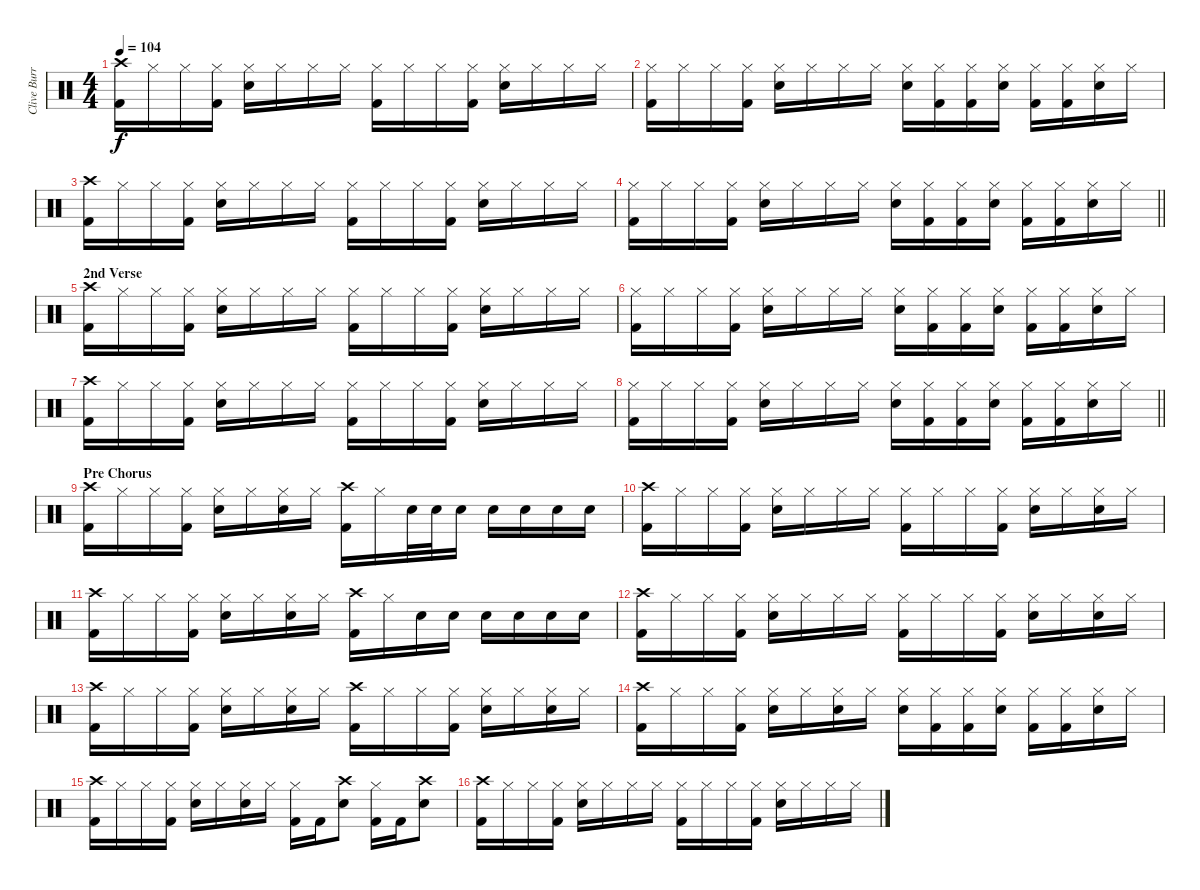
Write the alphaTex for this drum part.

\track ("Clive Burr" "Clive Burr") {instrument percussion}
\staff {score}
\articulation defaults
\ts (4 4)
\tempo 104
\clef neutral
\ks c
("Crash high (hit)" "Kick (hit) 2").16{dy f} "Hi-Hat (closed)".16 "Hi-Hat (closed)".16 ("Hi-Hat (closed)" "Kick (hit) 2").16 ("Hi-Hat (closed)" "Snare (hit) 2").16 "Hi-Hat (closed)".16 "Hi-Hat (closed)".16 "Hi-Hat (closed)".16 ("Hi-Hat (closed)" "Kick (hit) 2").16 "Hi-Hat (closed)".16 "Hi-Hat (closed)".16 ("Hi-Hat (closed)" "Kick (hit) 2").16 ("Hi-Hat (closed)" "Snare (hit) 2").16 "Hi-Hat (closed)".16 "Hi-Hat (closed)".16 "Hi-Hat (closed)".16 |
("Hi-Hat (closed)" "Kick (hit) 2").16 "Hi-Hat (closed)".16 "Hi-Hat (closed)".16 ("Hi-Hat (closed)" "Kick (hit) 2").16 ("Hi-Hat (closed)" "Snare (hit) 2").16 "Hi-Hat (closed)".16 "Hi-Hat (closed)".16 "Hi-Hat (closed)".16 ("Hi-Hat (closed)" "Snare (hit) 2").16 ("Hi-Hat (closed)" "Kick (hit) 2").16 ("Hi-Hat (closed)" "Kick (hit) 2").16 ("Hi-Hat (closed)" "Snare (hit) 2").16 ("Hi-Hat (closed)" "Kick (hit) 2").16 ("Hi-Hat (closed)" "Kick (hit) 2").16 ("Hi-Hat (closed)" "Snare (hit) 2").16 "Hi-Hat (closed)".16 |
("Crash high (hit)" "Kick (hit) 2").16 "Hi-Hat (closed)".16 "Hi-Hat (closed)".16 ("Hi-Hat (closed)" "Kick (hit) 2").16 ("Hi-Hat (closed)" "Snare (hit) 2").16 "Hi-Hat (closed)".16 "Hi-Hat (closed)".16 "Hi-Hat (closed)".16 ("Hi-Hat (closed)" "Kick (hit) 2").16 "Hi-Hat (closed)".16 "Hi-Hat (closed)".16 ("Hi-Hat (closed)" "Kick (hit) 2").16 ("Hi-Hat (closed)" "Snare (hit) 2").16 "Hi-Hat (closed)".16 "Hi-Hat (closed)".16 "Hi-Hat (closed)".16 |
\barLineRight lightlight
("Hi-Hat (closed)" "Kick (hit) 2").16 "Hi-Hat (closed)".16 "Hi-Hat (closed)".16 ("Hi-Hat (closed)" "Kick (hit) 2").16 ("Hi-Hat (closed)" "Snare (hit) 2").16 "Hi-Hat (closed)".16 "Hi-Hat (closed)".16 "Hi-Hat (closed)".16 ("Hi-Hat (closed)" "Snare (hit) 2").16 ("Hi-Hat (closed)" "Kick (hit) 2").16 ("Hi-Hat (closed)" "Kick (hit) 2").16 ("Hi-Hat (closed)" "Snare (hit) 2").16 ("Hi-Hat (closed)" "Kick (hit) 2").16 ("Hi-Hat (closed)" "Kick (hit) 2").16 ("Hi-Hat (closed)" "Snare (hit) 2").16 "Hi-Hat (closed)".16 |
\section ("" "2nd Verse")
("Crash high (hit)" "Kick (hit) 2").16 "Hi-Hat (closed)".16 "Hi-Hat (closed)".16 ("Hi-Hat (closed)" "Kick (hit) 2").16 ("Hi-Hat (closed)" "Snare (hit) 2").16 "Hi-Hat (closed)".16 "Hi-Hat (closed)".16 "Hi-Hat (closed)".16 ("Hi-Hat (closed)" "Kick (hit) 2").16 "Hi-Hat (closed)".16 "Hi-Hat (closed)".16 ("Hi-Hat (closed)" "Kick (hit) 2").16 ("Hi-Hat (closed)" "Snare (hit) 2").16 "Hi-Hat (closed)".16 "Hi-Hat (closed)".16 "Hi-Hat (closed)".16 |
("Hi-Hat (closed)" "Kick (hit) 2").16 "Hi-Hat (closed)".16 "Hi-Hat (closed)".16 ("Hi-Hat (closed)" "Kick (hit) 2").16 ("Hi-Hat (closed)" "Snare (hit) 2").16 "Hi-Hat (closed)".16 "Hi-Hat (closed)".16 "Hi-Hat (closed)".16 ("Hi-Hat (closed)" "Snare (hit) 2").16 ("Hi-Hat (closed)" "Kick (hit) 2").16 ("Hi-Hat (closed)" "Kick (hit) 2").16 ("Hi-Hat (closed)" "Snare (hit) 2").16 ("Hi-Hat (closed)" "Kick (hit) 2").16 ("Hi-Hat (closed)" "Kick (hit) 2").16 ("Hi-Hat (closed)" "Snare (hit) 2").16 "Hi-Hat (closed)".16 |
("Crash high (hit)" "Kick (hit) 2").16 "Hi-Hat (closed)".16 "Hi-Hat (closed)".16 ("Hi-Hat (closed)" "Kick (hit) 2").16 ("Hi-Hat (closed)" "Snare (hit) 2").16 "Hi-Hat (closed)".16 "Hi-Hat (closed)".16 "Hi-Hat (closed)".16 ("Hi-Hat (closed)" "Kick (hit) 2").16 "Hi-Hat (closed)".16 "Hi-Hat (closed)".16 ("Hi-Hat (closed)" "Kick (hit) 2").16 ("Hi-Hat (closed)" "Snare (hit) 2").16 "Hi-Hat (closed)".16 "Hi-Hat (closed)".16 "Hi-Hat (closed)".16 |
\barLineRight lightlight
("Hi-Hat (closed)" "Kick (hit) 2").16 "Hi-Hat (closed)".16 "Hi-Hat (closed)".16 ("Hi-Hat (closed)" "Kick (hit) 2").16 ("Hi-Hat (closed)" "Snare (hit) 2").16 "Hi-Hat (closed)".16 "Hi-Hat (closed)".16 "Hi-Hat (closed)".16 ("Hi-Hat (closed)" "Snare (hit) 2").16 ("Hi-Hat (closed)" "Kick (hit) 2").16 ("Hi-Hat (closed)" "Kick (hit) 2").16 ("Hi-Hat (closed)" "Snare (hit) 2").16 ("Hi-Hat (closed)" "Kick (hit) 2").16 ("Hi-Hat (closed)" "Kick (hit) 2").16 ("Hi-Hat (closed)" "Snare (hit) 2").16 "Hi-Hat (closed)".16 |
\section ("" "Pre Chorus")
("Crash high (hit)" "Kick (hit) 2").16 "Hi-Hat (closed)".16 "Hi-Hat (closed)".16 ("Hi-Hat (closed)" "Kick (hit) 2").16 ("Hi-Hat (closed)" "Snare (hit) 2").16 "Hi-Hat (closed)".16 ("Hi-Hat (closed)" "Snare (hit) 2").16 "Hi-Hat (closed)".16 ("Crash high (hit)" "Kick (hit) 2").16 "Hi-Hat (closed)".16 "Snare (hit) 2".32 "Snare (hit) 2".32 "Snare (hit) 2".16 "Snare (hit) 2".16 "Snare (hit) 2".16 "Snare (hit) 2".16 "Snare (hit) 2".16 |
("Crash high (hit)" "Kick (hit) 2").16 "Hi-Hat (closed)".16 "Hi-Hat (closed)".16 ("Hi-Hat (closed)" "Kick (hit) 2").16 ("Hi-Hat (closed)" "Snare (hit) 2").16 "Hi-Hat (closed)".16 "Hi-Hat (closed)".16 "Hi-Hat (closed)".16 ("Hi-Hat (closed)" "Kick (hit) 2").16 "Hi-Hat (closed)".16 "Hi-Hat (closed)".16 ("Hi-Hat (closed)" "Kick (hit) 2").16 ("Hi-Hat (closed)" "Snare (hit) 2").16 "Hi-Hat (closed)".16 ("Hi-Hat (closed)" "Snare (hit) 2").16 "Hi-Hat (closed)".16 |
("Crash high (hit)" "Kick (hit) 2").16 "Hi-Hat (closed)".16 "Hi-Hat (closed)".16 ("Hi-Hat (closed)" "Kick (hit) 2").16 ("Hi-Hat (closed)" "Snare (hit) 2").16 "Hi-Hat (closed)".16 ("Hi-Hat (closed)" "Snare (hit) 2").16 "Hi-Hat (closed)".16 ("Crash high (hit)" "Kick (hit) 2").16 "Hi-Hat (closed)".16 "Snare (hit) 2".16 "Snare (hit) 2".16 "Snare (hit) 2".16 "Snare (hit) 2".16 "Snare (hit) 2".16 "Snare (hit) 2".16 |
("Crash high (hit)" "Kick (hit) 2").16 "Hi-Hat (closed)".16 "Hi-Hat (closed)".16 ("Hi-Hat (closed)" "Kick (hit) 2").16 ("Hi-Hat (closed)" "Snare (hit) 2").16 "Hi-Hat (closed)".16 "Hi-Hat (closed)".16 "Hi-Hat (closed)".16 ("Hi-Hat (closed)" "Kick (hit) 2").16 "Hi-Hat (closed)".16 "Hi-Hat (closed)".16 ("Hi-Hat (closed)" "Kick (hit) 2").16 ("Hi-Hat (closed)" "Snare (hit) 2").16 "Hi-Hat (closed)".16 ("Hi-Hat (closed)" "Snare (hit) 2").16 "Hi-Hat (closed)".16 |
("Crash high (hit)" "Kick (hit) 2").16 "Hi-Hat (closed)".16 "Hi-Hat (closed)".16 ("Hi-Hat (closed)" "Kick (hit) 2").16 ("Hi-Hat (closed)" "Snare (hit) 2").16 "Hi-Hat (closed)".16 ("Hi-Hat (closed)" "Snare (hit) 2").16 "Hi-Hat (closed)".16 ("Crash high (hit)" "Kick (hit) 2").16 "Hi-Hat (closed)".16 "Hi-Hat (closed)".16 ("Hi-Hat (closed)" "Kick (hit) 2").16 ("Hi-Hat (closed)" "Snare (hit) 2").16 "Hi-Hat (closed)".16 ("Hi-Hat (closed)" "Snare (hit) 2").16 "Hi-Hat (closed)".16 |
("Crash high (hit)" "Kick (hit) 2").16 "Hi-Hat (closed)".16 "Hi-Hat (closed)".16 ("Hi-Hat (closed)" "Kick (hit) 2").16 ("Hi-Hat (closed)" "Snare (hit) 2").16 "Hi-Hat (closed)".16 ("Hi-Hat (closed)" "Snare (hit) 2").16 "Hi-Hat (closed)".16 ("Hi-Hat (closed)" "Snare (hit) 2").16 ("Hi-Hat (closed)" "Kick (hit) 2").16 ("Hi-Hat (closed)" "Kick (hit) 2").16 ("Hi-Hat (closed)" "Snare (hit) 2").16 ("Hi-Hat (closed)" "Kick (hit) 2").16 ("Hi-Hat (closed)" "Kick (hit) 2").16 ("Hi-Hat (closed)" "Snare (hit) 2").16 "Hi-Hat (closed)".16 |
("Crash high (hit)" "Kick (hit) 2").16 "Hi-Hat (closed)".16 "Hi-Hat (closed)".16 ("Hi-Hat (closed)" "Kick (hit) 2").16 ("Hi-Hat (closed)" "Snare (hit) 2").16 "Hi-Hat (closed)".16 ("Hi-Hat (closed)" "Snare (hit) 2").16 "Hi-Hat (closed)".16 ("Hi-Hat (closed)" "Kick (hit) 2").16 "Kick (hit) 2".16 ("Crash high (hit)" "Snare (hit) 2").8 ("Hi-Hat (closed)" "Kick (hit) 2").16 "Kick (hit) 2".16 ("Crash high (hit)" "Snare (hit) 2").8 |
("Crash high (hit)" "Kick (hit) 2").16 "Hi-Hat (closed)".16 "Hi-Hat (closed)".16 ("Hi-Hat (closed)" "Kick (hit) 2").16 ("Hi-Hat (closed)" "Snare (hit) 2").16 "Hi-Hat (closed)".16 "Hi-Hat (closed)".16 "Hi-Hat (closed)".16 ("Hi-Hat (closed)" "Kick (hit) 2").16 "Hi-Hat (closed)".16 "Hi-Hat (closed)".16 ("Hi-Hat (closed)" "Kick (hit) 2").16 ("Hi-Hat (closed)" "Snare (hit) 2").16 "Hi-Hat (closed)".16 "Hi-Hat (closed)".16 "Hi-Hat (closed)".16
